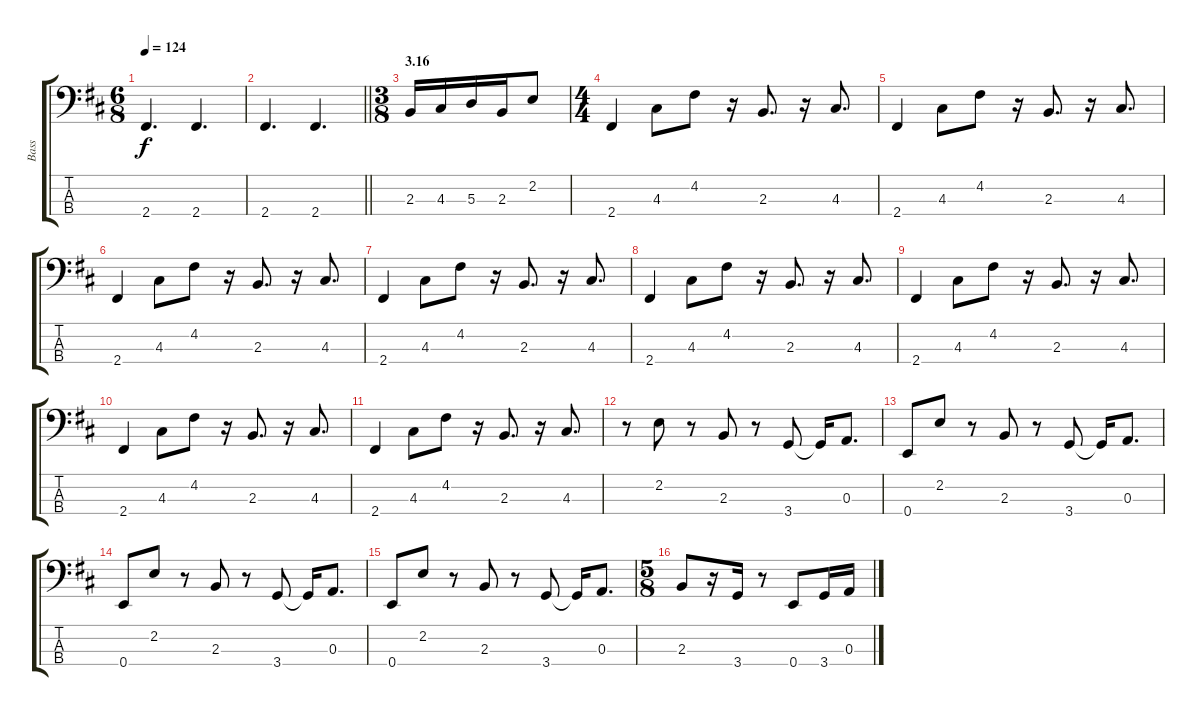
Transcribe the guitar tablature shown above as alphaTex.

\track ("Bass" "Bass") {instrument electricbasspick}
\staff {score tabs}
\tuning (G2 D2 A1 E1) {hide}
\ts (6 8)
\tempo 124
\clef f4
\ks d
2.4.4{d dy f} 2.4.4{d} |
\barLineRight lightlight
2.4.4{d} 2.4.4{d} |
\ts (3 8)
\section ("" "3.16")
2.3.16 4.3.16 5.3.16 2.3.16 2.2.8 |
\ts (4 4)
2.4.4 4.3.8 4.2.8 r.16 2.3.8{d} r.16 4.3.8{d} |
2.4.4 4.3.8 4.2.8 r.16 2.3.8{d} r.16 4.3.8{d} |
2.4.4 4.3.8 4.2.8 r.16 2.3.8{d} r.16 4.3.8{d} |
2.4.4 4.3.8 4.2.8 r.16 2.3.8{d} r.16 4.3.8{d} |
2.4.4 4.3.8 4.2.8 r.16 2.3.8{d} r.16 4.3.8{d} |
2.4.4 4.3.8 4.2.8 r.16 2.3.8{d} r.16 4.3.8{d} |
2.4.4 4.3.8 4.2.8 r.16 2.3.8{d} r.16 4.3.8{d} |
2.4.4 4.3.8 4.2.8 r.16 2.3.8{d} r.16 4.3.8{d} |
r.8 2.2.8 r.8 2.3.8 r.8 3.4.8 3.4{t}.16 0.3.8{d} |
0.4.8 2.2.8 r.8 2.3.8 r.8 3.4.8 3.4{t}.16 0.3.8{d} |
0.4.8 2.2.8 r.8 2.3.8 r.8 3.4.8 3.4{t}.16 0.3.8{d} |
0.4.8 2.2.8 r.8 2.3.8 r.8 3.4.8 3.4{t}.16 0.3.8{d} |
\ts (5 8)
2.3.8 r.16 3.4.16 r.8 0.4.8 3.4.16 0.3.16
